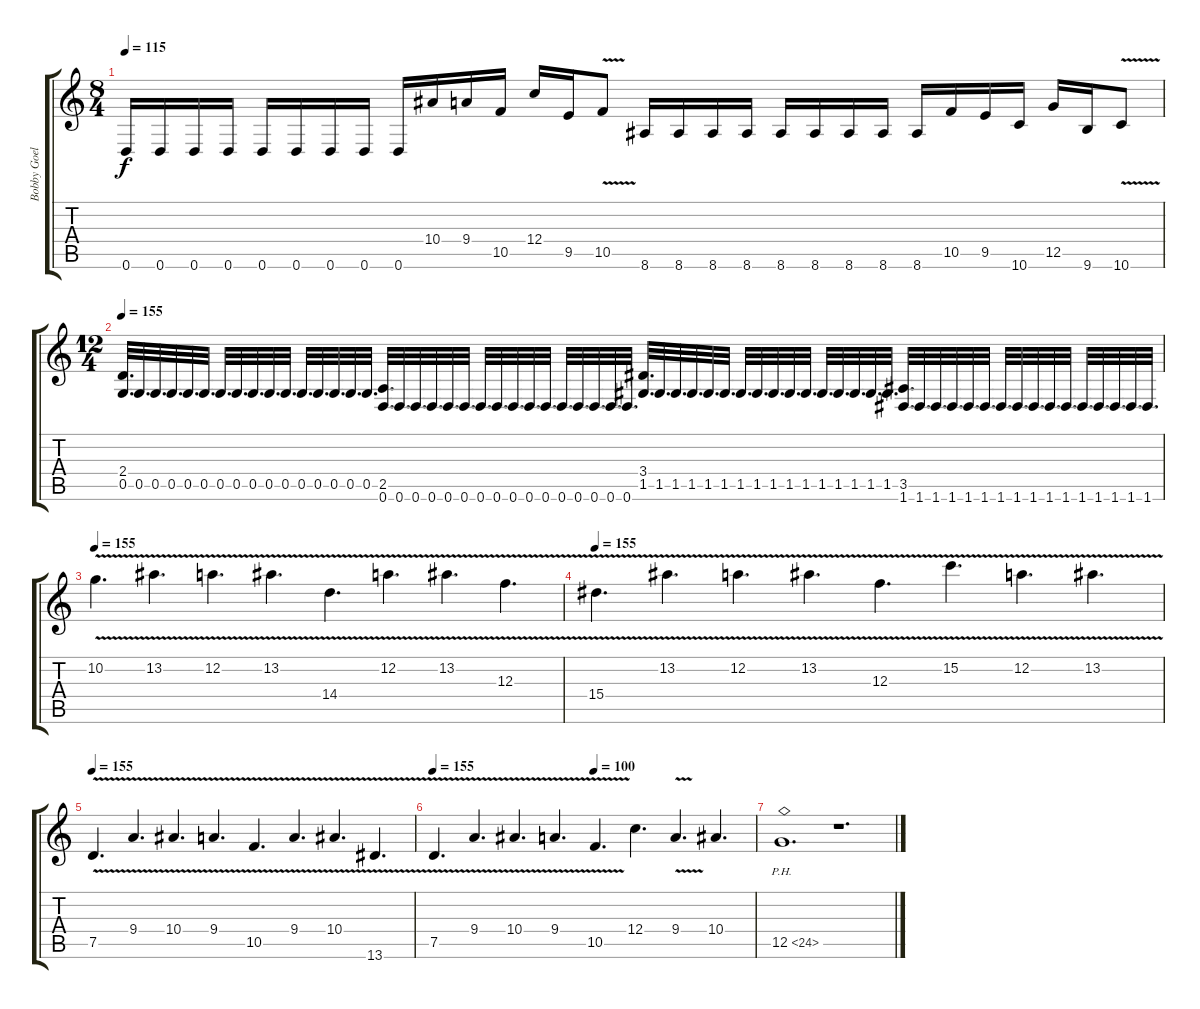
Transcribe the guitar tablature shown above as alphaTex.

\track ("Bobby Goelble" "Bobby Goel") {instrument overdrivenguitar}
\staff {score tabs}
\tuning (D4 A3 F3 C3 G2 D2) {hide}
\ts (8 4)
\tempo 115
\clef g2
\ks c
0.6.16{dy f} 0.6.16 0.6.16 0.6.16 0.6.16 0.6.16 0.6.16 0.6.16 0.6.16 10.4.16 9.4.16 10.5.16 12.4.16 9.5.16 10.5{v}.8 8.6.16 8.6.16 8.6.16 8.6.16 8.6.16 8.6.16 8.6.16 8.6.16 8.6.16 10.5.16 9.5.16 10.6.16 12.5.16 9.6.16 10.6{v}.8 |
\ts (12 4)
\tempo 155
(2.4 0.5).32{d} 0.5.32{d} 0.5.32{d} 0.5.32{d} 0.5.32{d} 0.5.32{d} 0.5.32{d} 0.5.32{d} 0.5.32{d} 0.5.32{d} 0.5.32{d} 0.5.32{d} 0.5.32{d} 0.5.32{d} 0.5.32{d} 0.5.32{d} (2.5 0.6).32{d} 0.6.32{d} 0.6.32{d} 0.6.32{d} 0.6.32{d} 0.6.32{d} 0.6.32{d} 0.6.32{d} 0.6.32{d} 0.6.32{d} 0.6.32{d} 0.6.32{d} 0.6.32{d} 0.6.32{d} 0.6.32{d} 0.6.32{d} (3.4 1.5).32{d} 1.5.32{d} 1.5.32{d} 1.5.32{d} 1.5.32{d} 1.5.32{d} 1.5.32{d} 1.5.32{d} 1.5.32{d} 1.5.32{d} 1.5.32{d} 1.5.32{d} 1.5.32{d} 1.5.32{d} 1.5.32{d} 1.5.32{d} (3.5 1.6).32{d} 1.6.32{d} 1.6.32{d} 1.6.32{d} 1.6.32{d} 1.6.32{d} 1.6.32{d} 1.6.32{d} 1.6.32{d} 1.6.32{d} 1.6.32{d} 1.6.32{d} 1.6.32{d} 1.6.32{d} 1.6.32{d} 1.6.32{d} |
\tempo 155
10.2{v}.4{d} 13.2{v}.4{d} 12.2{v}.4{d} 13.2{v}.4{d} 14.4{v}.4{d} 12.2{v}.4{d} 13.2{v}.4{d} 12.3{v}.4{d} |
\tempo 155
15.4{v}.4{d} 13.2{v}.4{d} 12.2{v}.4{d} 13.2{v}.4{d} 12.3{v}.4{d} 15.2{v}.4{d} 12.2{v}.4{d} 13.2{v}.4{d} |
\tempo 155
7.5{v}.4{d} 9.4{v}.4{d} 10.4{v}.4{d} 9.4{v}.4{d} 10.5{v}.4{d} 9.4{v}.4{d} 10.4{v}.4{d} 13.6{v}.4{d} |
\tempo (100 0.5)
\tempo 155
7.5{v}.4{d} 9.4{v}.4{d} 10.4{v}.4{d} 9.4{v}.4{d} 10.5{v}.4{d} 12.4.4{d} 9.4{v}.4{d} 10.4.4{d} |
12.5{ph 12}.1{d} r.1{d}
